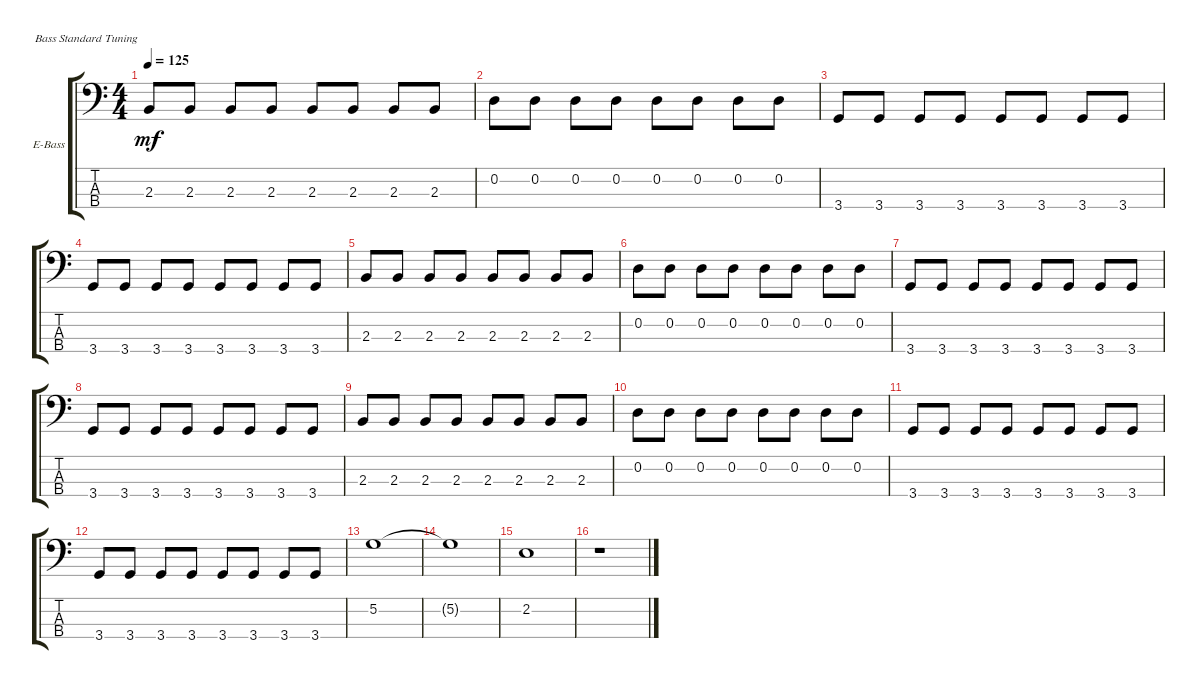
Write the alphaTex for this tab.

\defaultSystemsLayout 4
\bracketExtendMode groupsimilarinstruments
\firstSystemTrackNameOrientation horizontal
\otherSystemsTrackNameOrientation horizontal
\track ("Electric Bass" "E-Bass") {instrument electricbassfinger}
\staff {score tabs}
\tuning (G2 D2 A1 E1)
\ts (4 4)
\tempo 125
\clef f4
\ks c
2.3.8{dy mf} 2.3.8 2.3.8 2.3.8 2.3.8 2.3.8 2.3.8 2.3.8 |
0.2.8 0.2.8 0.2.8 0.2.8 0.2.8 0.2.8 0.2.8 0.2.8 |
3.4.8 3.4.8 3.4.8 3.4.8 3.4.8 3.4.8 3.4.8 3.4.8 |
3.4.8 3.4.8 3.4.8 3.4.8 3.4.8 3.4.8 3.4.8 3.4.8 |
2.3.8 2.3.8 2.3.8 2.3.8 2.3.8 2.3.8 2.3.8 2.3.8 |
0.2.8 0.2.8 0.2.8 0.2.8 0.2.8 0.2.8 0.2.8 0.2.8 |
3.4.8 3.4.8 3.4.8 3.4.8 3.4.8 3.4.8 3.4.8 3.4.8 |
3.4.8 3.4.8 3.4.8 3.4.8 3.4.8 3.4.8 3.4.8 3.4.8 |
2.3.8 2.3.8 2.3.8 2.3.8 2.3.8 2.3.8 2.3.8 2.3.8 |
0.2.8 0.2.8 0.2.8 0.2.8 0.2.8 0.2.8 0.2.8 0.2.8 |
3.4.8 3.4.8 3.4.8 3.4.8 3.4.8 3.4.8 3.4.8 3.4.8 |
3.4.8 3.4.8 3.4.8 3.4.8 3.4.8 3.4.8 3.4.8 3.4.8 |
5.2.1 |
5.2{t}.1 |
2.2.1 |
r.1
